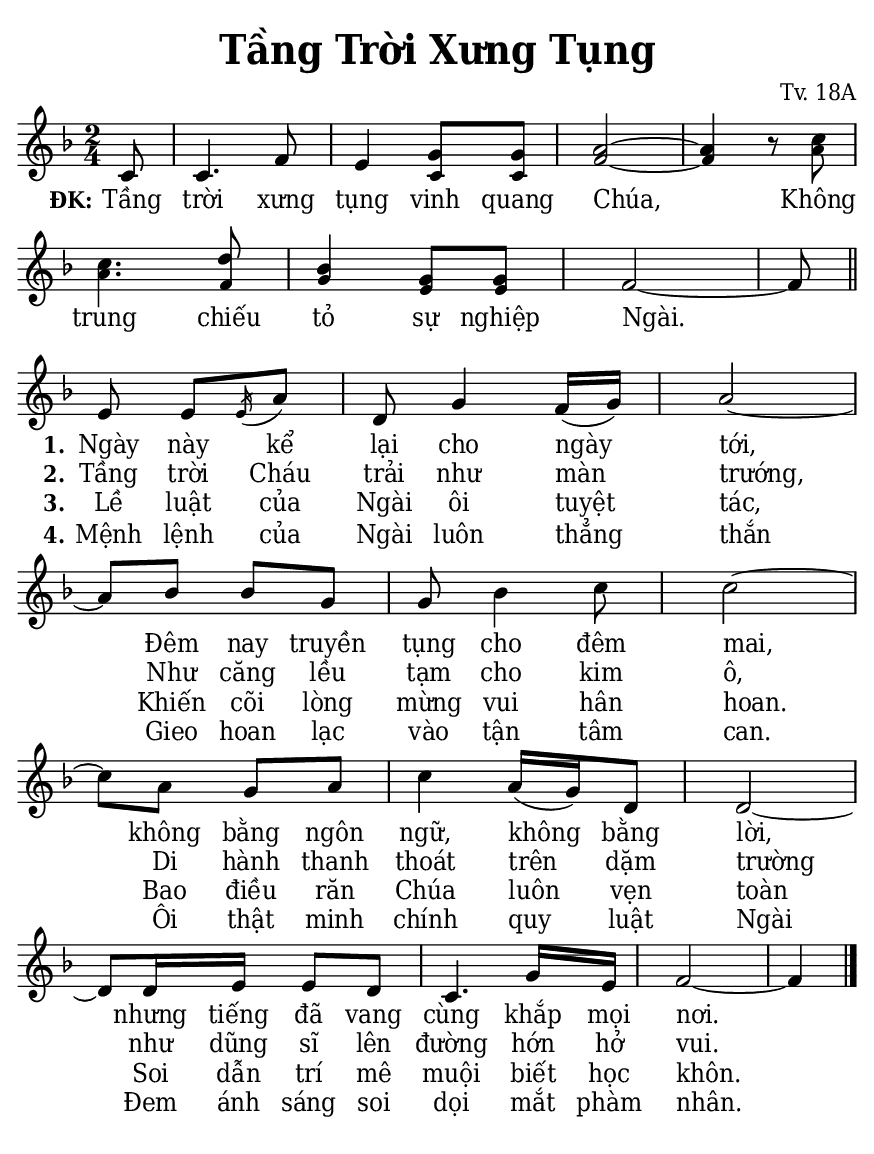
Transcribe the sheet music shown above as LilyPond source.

% Cài đặt chung\
\version "2.22.1"
\include "english.ly"

\header {
  title = \markup { \fontsize #1 "Tầng Trời Xưng Tụng" }
  composer = "Tv. 18A"
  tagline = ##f
}

% Nhạc phiên khúc
nhacPhienKhucSop = \relative c' {
  \partial 8 c8 |
  c4. f8 |
  e4 g8 g |
  a2 ~ |
  a4 r8 c |
  c4. d8 |
  bf4 g8 g |
  f2 ~ |
  f8 \bar "||" \break
  
  e e \slashedGrace { e16 ( } a8) |
  d, g4 f16 (g) |
  a2 ~ |
  a8 bf bf g |
  g bf4 c8 |
  c2 ~ |
  c8 a g a |
  c4 a16 (g) d8 |
  d2 ~ |
  d8 d16 e e8 d |
  c4. g'16 e |
  f2 ~ |
  f4 \bar "|."
}

nhacPhienKhucAlto = \relative c' {
  c8 |
  c4. f8 |
  e4 c8 c |
  f2 ~ |
  f4 r8 a |
  a4. f8 |
  g4 e8 e |
  f2 ~ |
  f8
}

% Lời phiên khúc
loiPhienKhucSop = \lyrics {
  \set stanza = "ĐK:"
  Tầng trời xưng tụng vinh quang Chúa,
  Không trung chiếu tỏ sự nghiệp Ngài.
  <<
    {
      \set stanza = "1."
      Ngày này kể lại cho ngày tới,
      Đêm nay truyền tụng cho đêm mai,
      không bằng ngôn ngữ, không bằng lời,
      nhưng tiếng đã vang cùng khắp mọi nơi.
    }
    \new Lyrics {
	    \set associatedVoice = "beSop"
	    \set stanza = "2."
	    Tầng trời Cháu trải như màn trướng,
	    Như căng lều tạm cho kim ô,
	    Di hành thanh thoát trên dặm trường
	    như dũng sĩ lên đường hớn hở vui.
    }
    \new Lyrics {
	    \set associatedVoice = "beSop"
	    \set stanza = "3."
	    Lề luật của Ngài ôi tuyệt tác,
	    Khiến cõi lòng mừng vui hân hoan.
	    Bao điều răn Chúa luôn vẹn toàn
	    Soi dẫn trí mê muội biết học khôn.
    }
    \new Lyrics {
	    \set associatedVoice = "beSop"
	    \set stanza = "4."
	    Mệnh lệnh của Ngài luôn thẳng thắn
	    Gieo hoan lạc vào tận tâm can.
	    Ôi thật minh chính quy luật Ngài
	    Đem ánh sáng soi dọi mắt phàm nhân.
    }
  >>
}

% Dàn trang
\paper {
  #(set-paper-size "a5")
  top-margin = 3\mm
  bottom-margin = 3\mm
  left-margin = 3\mm
  right-margin = 3\mm
  indent = #0
  #(define fonts
	 (make-pango-font-tree "Deja Vu Serif Condensed"
	 		       "Deja Vu Serif Condensed"
			       "Deja Vu Serif Condensed"
			       (/ 20 20)))
  print-page-number = ##f
  %page-count = #1
}

TongNhip = {
  \key f \major \time 2/4
  \set Timing.beamExceptions = #'()
  \set Timing.baseMoment = #(ly:make-moment 1/4)
}

% Đổi kích thước nốt cho bè phụ
notBePhu =
#(define-music-function (font-size music) (number? ly:music?)
   (for-some-music
     (lambda (m)
       (if (music-is-of-type? m 'rhythmic-event)
           (begin
             (set! (ly:music-property m 'tweaks)
                   (cons `(font-size . ,font-size)
                         (ly:music-property m 'tweaks)))
             #t)
           #f))
     music)
   music)

\score {
  \new ChoirStaff <<
    \new Staff \with {
        \consists "Merge_rests_engraver"
        printPartCombineTexts = ##f
      }
      <<
      \new Voice \TongNhip \partCombine 
        \nhacPhienKhucSop
        \notBePhu -1 { \nhacPhienKhucAlto }
      \new NullVoice = beSop \nhacPhienKhucSop
      \new Lyrics \lyricsto beSop \loiPhienKhucSop
      >>
  >>
  \layout {
    \override Lyrics.LyricSpace.minimum-distance = #2
    \override Score.BarNumber.break-visibility = ##(#f #f #f)
    \override Score.SpacingSpanner.uniform-stretching = ##t
  } 
}
